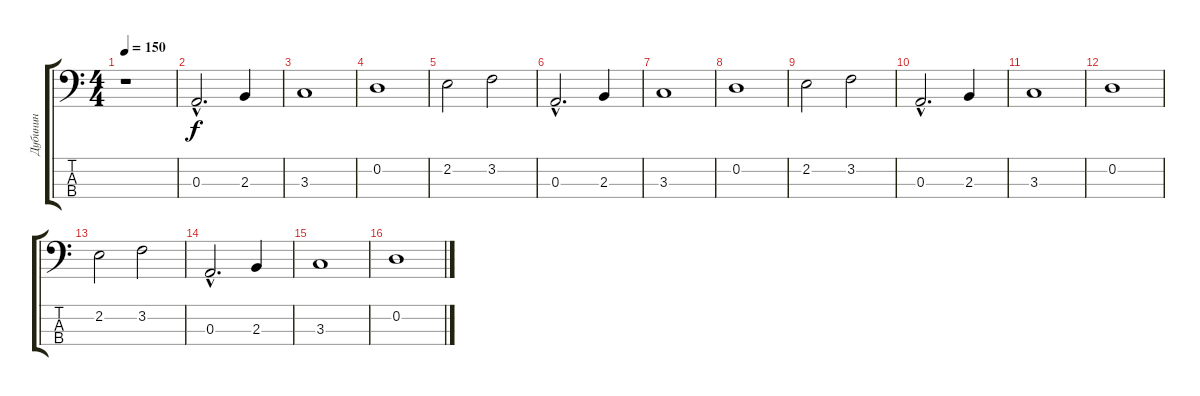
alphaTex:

\track ("Дубинин" "Дубинин") {instrument electricbassfinger}
\staff {score tabs}
\tuning (G2 D2 A1 E1) {hide}
\ts (4 4)
\tempo 150
\clef f4
\ks c
r.1{dy f instrument electricbassfinger} |
0.3{hac}.2{d} 2.3.4 |
3.3.1 |
0.2.1 |
2.2.2 3.2.2 |
0.3{hac}.2{d} 2.3.4 |
3.3.1 |
0.2.1 |
2.2.2 3.2.2 |
0.3{hac}.2{d} 2.3.4 |
3.3.1 |
0.2.1 |
2.2.2 3.2.2 |
0.3{hac}.2{d} 2.3.4 |
3.3.1 |
0.2.1
